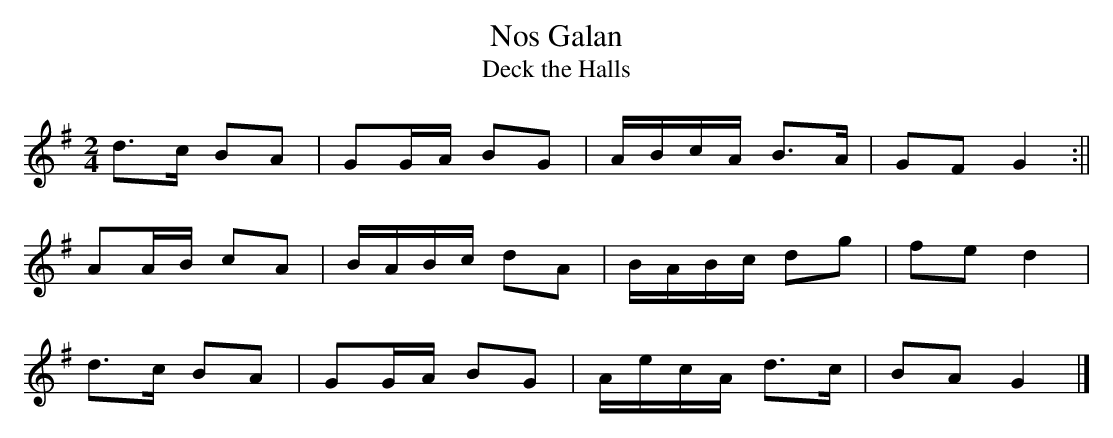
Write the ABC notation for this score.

X:1
T: Nos Galan
T:Deck the Halls
M:2/4
L:1/8
K:G
d>c BA | GG/A/ BG | A/B/c/A/ B>A | GF G2 :||
AA/B/ cA | B/A/B/c/ dA | B/A/B/c/ dg | fe d2 |
d>c BA | GG/A/ BG | A/e/c/A/ d>c | BA G2 |]
